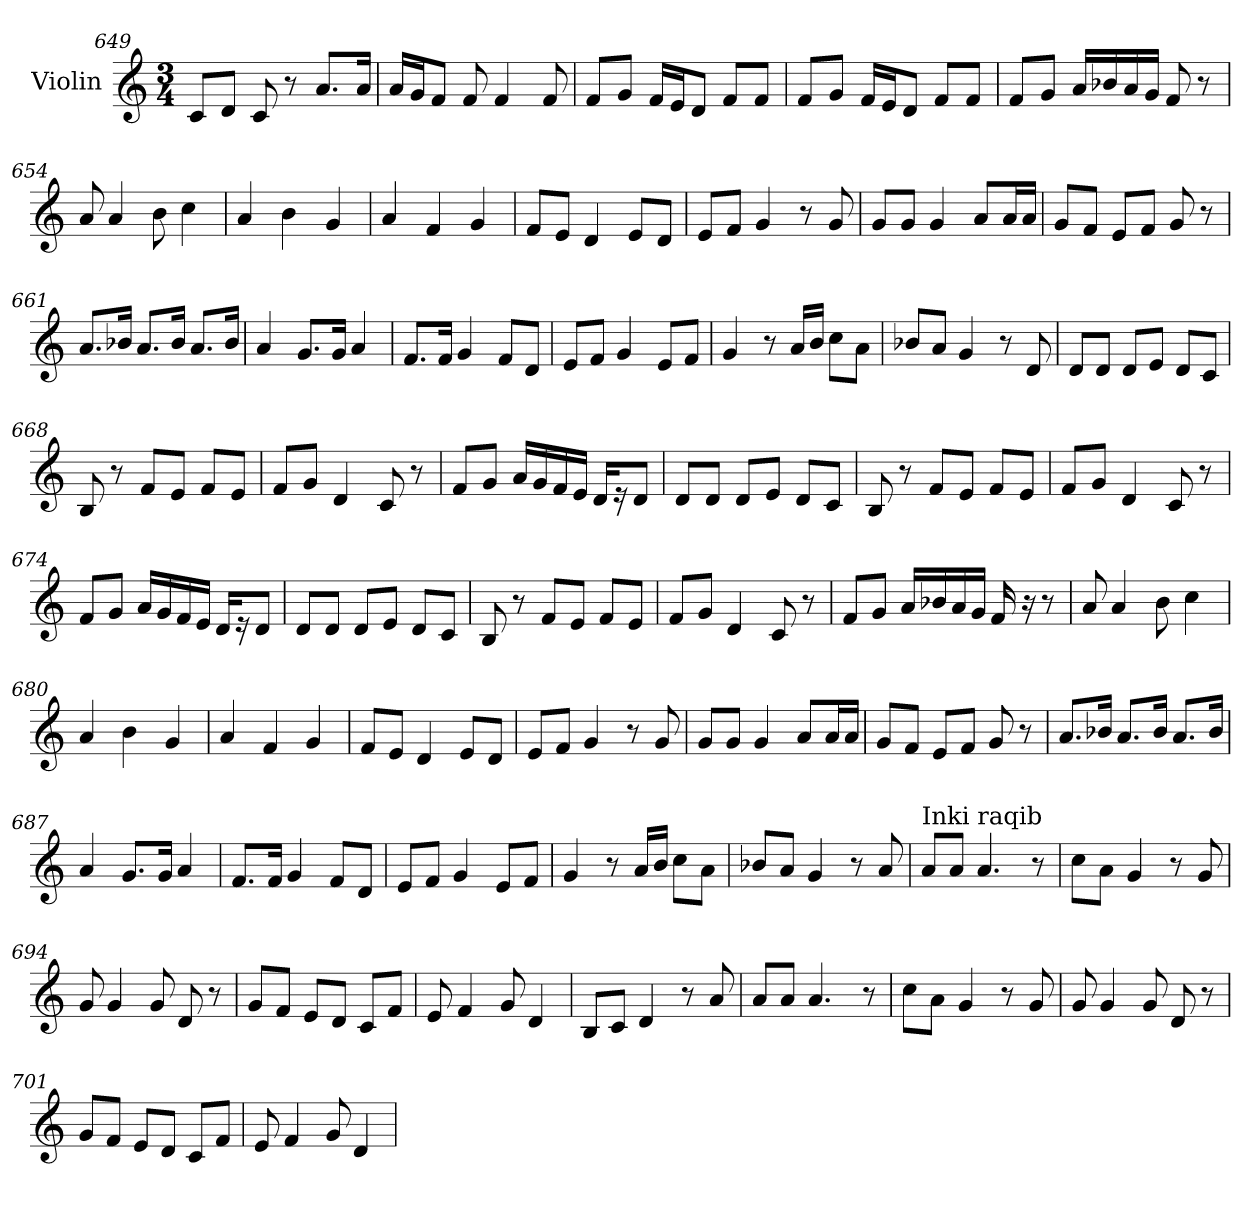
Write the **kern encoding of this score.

**kern
*part1
*staff1
*I"Violin
*clefG2
*k[]
*C:
*M3/4
=649
8c/L
8d/J
8c/
8r
8.a/L
16a/Jk
=650
16a/LL
16g/J
8f/J
8f/
4f/
8f/
=651
8f/L
8g/J
16f/LL
16e/J
8d/J
8f/L
8f/J
!!LO:PB:g=z
=652
8f/L
8g/J
16f/LL
16e/J
8d/J
8f/L
8f/J
=653
8f/L
8g/J
16a/LL
16b-X/
16a/
16g/JJ
8f/
8r
=654
8a/
4a/
8b\
4cc\
=655
4a/
4b\
4g/
=656
4a/
4f/
4g/
=657
8f/L
8e/J
4d/
8e/L
8d/J
!!LO:PB:g=z
=658
8e/L
8f/J
4g/
8r
8g/
=659
8g/L
8g/J
4g/
8a/L
16a/L
16a/JJ
=660
8g/L
8f/J
8e/L
8f/J
8g/
8r
=661
8.a/L
16b-X/Jk
8.a/L
16b-/Jk
8.a/L
16b-/Jk
!!LO:PB:g=z
=662
4a/
8.g/L
16g/Jk
4a/
!!LO:PB:g=z
=663
8.f/L
16f/Jk
4g/
8f/L
8d/J
=664
8e/L
8f/J
4g/
8e/L
8f/J
=665
4g/
8r
16a/LL
16b/JJ
8cc\L
8a\J
=666
8b-X/L
8a/J
4g/
8r
8d/
=667
8d/L
8d/J
8d/L
8e/J
8d/L
8c/J
!!LO:PB:g=z
=668
8B/
8r
8f/L
8e/J
8f/L
8e/J
!!LO:PB:g=z
=669
8f/L
8g/J
4d/
8c/
8r
=670
8f/L
8g/J
16a/LL
16g/
16f/
16e/JJ
16d/KL
16r
8d/J
=671
8d/L
8d/J
8d/L
8e/J
8d/L
8c/J
=672
8B/
8r
8f/L
8e/J
8f/L
8e/J
=673
8f/L
8g/J
4d/
8c/
8r
!!LO:PB:g=z
=674
8f/L
8g/J
16a/LL
16g/
16f/
16e/JJ
16d/KL
16r
8d/J
!!LO:PB:g=z
=675
8d/L
8d/J
8d/L
8e/J
8d/L
8c/J
=676
8B/
8r
8f/L
8e/J
8f/L
8e/J
=677
8f/L
8g/J
4d/
8c/
8r
=678
8f/L
8g/J
16a/LL
16b-X/
16a/
16g/JJ
16f/
16r
8r
!!LO:PB:g=z
=679
8a/
4a/
8b\
4cc\
!!LO:PB:g=z
=680
4a/
4b\
4g/
=681
4a/
4f/
4g/
=682
8f/L
8e/J
4d/
8e/L
8d/J
=683
8e/L
8f/J
4g/
8r
8g/
=684
8g/L
8g/J
4g/
8a/L
16a/L
16a/JJ
!!LO:PB:g=z
=685
8g/L
8f/J
8e/L
8f/J
8g/
8r
!!LO:PB:g=z
=686
8.a/L
16b-X/Jk
8.a/L
16b-/Jk
8.a/L
16b-/Jk
=687
4a/
8.g/L
16g/Jk
4a/
=688
8.f/L
16f/Jk
4g/
8f/L
8d/J
=689
8e/L
8f/J
4g/
8e/L
8f/J
=690
4g/
8r
16a/LL
16b/JJ
8cc\L
8a\J
!!LO:PB:g=z
=691
8b-X/L
8a/J
4g/
8r
8a/
!!LO:PB:g=z
=692
*MM90
!LO:TX:a:t=Inki raqib
8a/L
8a/J
4.a/
8r
=693
8cc\L
8a\J
4g/
8r
8g/
!!LO:PB:g=z
=694
8g/
4g/
8g/
8d/
8r
!!LO:PB:g=z
=695
8g/L
8f/J
8e/L
8d/J
8c/L
8f/J
=696
8e/
4f/
8g/
4d/
=697
8B/L
8c/J
4d/
8r
8a/
=698
8a/L
8a/J
4.a/
8r
=699
8cc\L
8a\J
4g/
8r
8g/
=700
8g/
4g/
8g/
8d/
8r
!!LO:PB:g=z
=701
8g/L
8f/J
8e/L
8d/J
8c/L
8f/J
=702
8e/
4f/
8g/
4d/
=
*-
